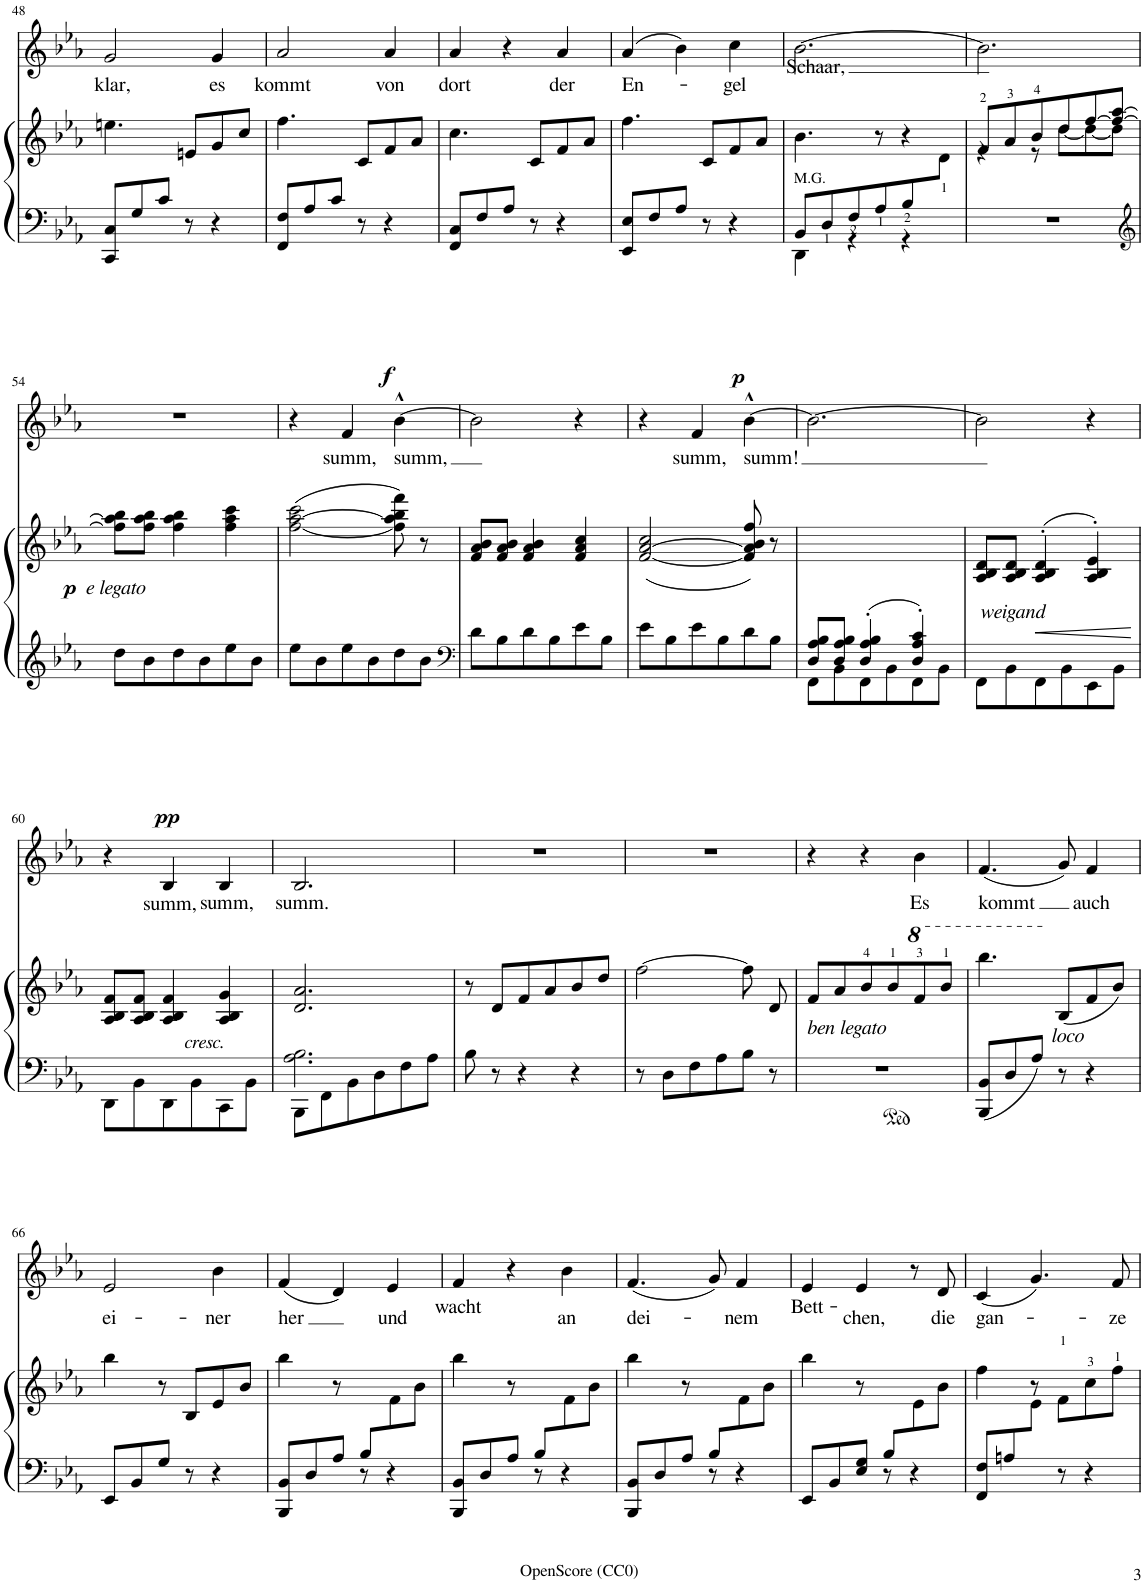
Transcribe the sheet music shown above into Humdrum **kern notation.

**kern	**kern	**dynam	**kern	**text	**dynam
*part2	*part2	*part2	*part1	*part1	*part1
*staff3	*staff2	*staff2/3	*staff1	*staff1	*staff1
*I"Pianoforte	*	*	*I"Singstimme Voice	*	*
*I'Pno	*	*	*	*	*
!!LO:PB:g=z
*clefF4	*clefG2	*	*clefG2	*	*
*k[b-e-a-]	*k[b-e-a-]	*	*k[b-e-a-]	*	*
*M3/4	*M3/4	*	*M3/4	*	*
=48	=48	=48	=48	=48	=48
*	*^	*	*	*	*
!	!	!	!	!	!LO:LY:b	!
8CC/ 8C/L	4.een\	4.ryy	.	2g/	klar,	.
8G/	.	.	.	.	.	.
8c/J	.	.	.	.	.	.
4.ryy	8r	8en/L	.	.	.	.
!	!	!	!	!	!LO:LY:b	!
.	4r	8g/	.	4g/	es	.
.	.	8cc/J	.	.	.	.
=49	=49	=49	=49	=49	=49	=49
!	!	!	!	!	!LO:LY:b	!
8FF/ 8F/L	4.ff\	4.ryy	.	2a-/	kommt	.
8A-/	.	.	.	.	.	.
8c/J	.	.	.	.	.	.
4.ryy	8r	8c/L	.	.	.	.
!	!	!	!	!	!LO:LY:b	!
.	4r	8f/	.	4a-/	von	.
.	.	8a-/J	.	.	.	.
=50	=50	=50	=50	=50	=50	=50
!	!	!	!	!	!LO:LY:b	!
8FF/ 8C/L	4.cc\	4.ryy	.	4a-/	dort	.
8F/	.	.	.	.	.	.
8A-/J	.	.	.	4r	.	.
4.ryy	8r	8c/L	.	.	.	.
!	!	!	!	!	!LO:LY:b	!
.	4r	8f/	.	4a-/	der	.
.	.	8a-/J	.	.	.	.
=51	=51	=51	=51	=51	=51	=51
!	!	!	!	!	!LO:LY:b	!
8EE-/ 8E-/L	4.ff\	4.ryy	.	(4a-/	En-	.
8F/	.	.	.	.	.	.
8A-/J	.	.	.	4b-\)	.	.
4.ryy	8r	8c/L	.	.	.	.
!	!	!	!	!	!LO:LY:b	!
.	4r	8f/	.	4cc\	-gel	.
.	.	8a-/J	.	.	.	.
=52	=52	=52	=52	=52	=52	=52
*^	*	*	*	*	*	*
!LO:TX:a:t=M.G.	!	!	!	!	!	!	!
!	!	!	!	!	!	!LO:LY:b	!
8BB-/L	4DD\	4.b-\	8ryy	.	[2.b-\	Schaar,	.
*	*	*v	*v	*	*	*	*
8D/	.	.	.	.	.	.
8F/	4r	.	.	.	.	.
8A-/	.	8r	.	.	.	.
8B-/	4r	4r	.	.	.	.
*	*	*^	*	*	*	*
8ryy	.	.	8d\J	.	.	.	.
*v	*v	*	*	*	*	*	*
=53	=53	=53	=53	=53	=53	=53
2.r	8f/L	4r	.	2.b-\]	.	.
.	8a-/	.	.	.	.	.
.	8b-/	8r	.	.	.	.
.	[<8dd/	8dd\L	.	.	.	.
.	[8ff/	8dd\_	.	.	.	.
.	8ff/_ [8aa-/J	8dd\J]	.	.	.	.
*	*v	*v	*	*	*	*
!!LO:LB:g=z
=54	=54	=54	=54	=54	=54
*clefG2	*	*	*	*	*
*	*^	*	*	*	*
!	!	!	!LO:DY:b	!	!	!
!	!	!	!LO:DY:n=1:b	!	!	!
*	*v	*v	*	*	*	*
8dd\L	8ff\] 8aa-\] 8bb-\L	p other-dynamics	2.r	.	.
8b-\	8ff\ 8aa-\ 8bb-\J	.	.	.	.
8dd\	4ff\ 4aa-\ 4bb-\	.	.	.	.
8b-\	.	.	.	.	.
8ee-\	4ff\ 4aa-\ 4ccc\	.	.	.	.
8b-\J	.	.	.	.	.
=55	=55	=55	=55	=55	=55
8ee-\L	(>[2ff\ [2aa-\ 2ccc\	.	4r	.	.
8b-\	.	.	.	.	.
!	!	!	!	!LO:LY:b	!
8ee-\	.	.	4f/	summ,	.
8b-\	.	.	.	.	.
!	!	!	!	!LO:LY:b	!LO:DY:a
8dd\	8ff\] 8aa-\] 8bb-\ 8fff\)	.	[4b-^^\	summ,	f
8b-\J	8r	.	.	.	.
=56	=56	=56	=56	=56	=56
*clefF4	*	*	*	*	*
8d\L	8f/ 8a-/ 8b-/L	.	2b-\]	.	.
8B-\	8f/ 8a-/ 8b-/J	.	.	.	.
8d\	4f/ 4a-/ 4b-/	.	.	.	.
8B-\	.	.	.	.	.
8e-\	4f/ 4a-/ 4cc/	.	4r	.	.
8B-\J	.	.	.	.	.
=57	=57	=57	=57	=57	=57
8e-\L	([2f/ [2a-/ 2cc/	.	4r	.	.
8B-\	.	.	.	.	.
!	!	!	!	!LO:LY:b	!
8e-\	.	.	4f/	summ,	.
8B-\	.	.	.	.	.
!	!	!	!	!LO:LY:b	!LO:DY:a
8d\	8f/] 8a-/] 8b-/ 8ff/)	.	[4b-^^\	summ!	p
8B-\J	8r	.	.	.	.
=58	=58	=58	=58	=58	=58
*^	*	*	*	*	*
8D/ 8A-/ 8B-/L	8FF\L	2.ryy	.	2.b-\_	.	.
8D/ 8A-/ 8B-/J	8BB-\	.	.	.	.	.
4D/'> 4A-/'> 4B-/'>	8FF\	.	.	.	.	.
.	8BB-\	.	.	.	.	.
4D/'> 4A-/'> 4c/'>	8FF\	.	.	.	.	.
.	8BB-\J	.	.	.	.	.
=59	=59	=59	=59	=59	=59	=59
!	!	!LO:TX:b:i:t=weigand	!	!	!	!
*v	*v	*	*	*	*	*
8FF\L	8A-/ 8B-/ 8d/L	.	2b-\]	.	.
8BB-\	8A-/ 8B-/ 8d/J	.	.	.	.
!	!	!LO:HP:b	!	!	!
8FF\	(>4A-/'> 4B-/'> 4d/'>	<	.	.	.
8BB-\	.	.	.	.	.
8EE-\	4A-/'> 4B-/'> 4e-/'>)	.	4r	.	.
8BB-\J	.	.	.	.	.
.	.	[	.	.	.
!!LO:LB:g=z
=60	=60	=60	=60	=60	=60
8DD\L	8A-/ 8B-/ 8f/L	.	4r	.	.
8BB-\	8A-/ 8B-/ 8f/J	.	.	.	.
!	!LO:TX:b:i:t=cresc.	!	!	!	!
!	!	!	!	!LO:LY:b	!LO:DY:a
8DD\	4A-/ 4B-/ 4f/	.	4B-/	summ,	pp
8BB-\	.	.	.	.	.
!	!	!	!	!LO:LY:b	!
8CC\	4A-/ 4B-/ 4g/	.	4B-/	summ,	.
8BB-\J	.	.	.	.	.
=61	=61	=61	=61	=61	=61
*^	*	*	*	*	*
!	!	!	!	!	!LO:LY:b	!
2.A-\ 2.B-\	8BBB-\L	2.d/ 2.a-/	.	2.B-/	summ.	.
.	8FF\	.	.	.	.	.
.	8BB-\	.	.	.	.	.
.	8D\	.	.	.	.	.
.	8F\	.	.	.	.	.
.	8A-\J	.	.	.	.	.
*v	*v	*	*	*	*	*
=62	=62	=62	=62	=62	=62
8B-\	8r	.	2.r	.	.
8r	8d/L	.	.	.	.
4r	8f/	.	.	.	.
.	8a-/	.	.	.	.
4r	8b-/	.	.	.	.
.	8dd/J	.	.	.	.
=63	=63	=63	=63	=63	=63
8r	[2ff\	.	2.r	.	.
8D\L	.	.	.	.	.
8F\	.	.	.	.	.
8A-\	.	.	.	.	.
8B-\J	8ff\]	.	.	.	.
8r	8d/	.	.	.	.
=64	=64	=64	=64	=64	=64
*^	*	*	*	*	*
!	!	!LO:TX:b:i:t=ben legato	!	!	!	!
2.r	4.ryy	8f/L	.	4r	.	.
.	.	8a-/	.	.	.	.
.	.	8b-/	.	4r	.	.
.	4.ryy	8b-/	.	.	.	.
*	*	*8va	*	*	*	*
!	!	!	!	!	!LO:LY:b	!
.	.	8ff/	.	4b-\	Es	.
.	.	8bb-/J	.	.	.	.
*v	*v	*	*	*	*	*
=65	=65	=65	=65	=65	=65
!	!	!	!	!LO:LY:b	!
8BBB-/ 8BB-/L	4.bbb-\	.	(4.f/	kommt	.
8D/	.	.	.	.	.
8A-/J	.	.	.	.	.
*	*X8va	*	*	*	*
!	!LO:TX:b:i:t=loco	!	!	!	!
8r	(8B-/L	.	8g/)	.	.
!	!	!	!	!LO:LY:b	!
4r	8f/	.	4f/	auch	.
.	8b-/J)	.	.	.	.
!!LO:LB:g=z
=66	=66	=66	=66	=66	=66
*	*^	*	*	*	*
!	!	!	!	!	!LO:LY:b	!
8EE-/L	4bb-\	4.ryy	.	2e-/	ei-	.
8BB-/	.	.	.	.	.	.
8G/J	8r	.	.	.	.	.
4.ryy	8r	8B-/L	.	.	.	.
!	!	!	!	!	!LO:LY:b	!
.	4r	8e-/	.	4b-\	-ner	.
.	.	8b-/J	.	.	.	.
=67	=67	=67	=67	=67	=67	=67
!	!	!	!	!	!LO:LY:b	!
8BBB-/ 8BB-/L	4bb-\	2ryy	.	(4f/	her	.
8D/	.	.	.	.	.	.
8A-/J	8r	.	.	4d/)	.	.
8B-/L	8r	.	.	.	.	.
!	!	!	!	!	!LO:LY:b	!
4ryy	4r	8f\	.	4e-/	und	.
.	.	8b-\J	.	.	.	.
=68	=68	=68	=68	=68	=68	=68
!	!	!	!	!	!LO:LY:b	!
8BBB-/ 8BB-/L	4bb-\	2ryy	.	4f/	wacht	.
8D/	.	.	.	.	.	.
8A-/J	8r	.	.	4r	.	.
8B-/L	8r	.	.	.	.	.
!	!	!	!	!	!LO:LY:b	!
4ryy	4r	8f\	.	4b-\	an	.
.	.	8b-\J	.	.	.	.
=69	=69	=69	=69	=69	=69	=69
!	!	!	!	!	!LO:LY:b	!
8BBB-/ 8BB-/L	4bb-\	2ryy	.	(4.f/	dei-	.
8D/	.	.	.	.	.	.
8A-/J	8r	.	.	.	.	.
8B-/L	8r	.	.	8g/)	.	.
!	!	!	!	!	!LO:LY:b	!
4ryy	4r	8f\	.	4f/	-nem	.
.	.	8b-\J	.	.	.	.
=70	=70	=70	=70	=70	=70	=70
!	!	!	!	!	!LO:LY:b	!
8EE-/L	4bb-\	2ryy	.	4e-/	Bett-	.
8BB-/	.	.	.	.	.	.
!	!	!	!	!	!LO:LY:b	!
8E-/ 8G/J	8r	.	.	4e-/	-chen,	.
8B-/L	8r	.	.	.	.	.
4ryy	4r	8e-\	.	8r	.	.
!	!	!	!	!	!LO:LY:b	!
.	.	8b-\J	.	8d/	die	.
=71	=71	=71	=71	=71	=71	=71
!	!	!	!	!	!LO:LY:b	!
8FF/ 8F/L	4ff\	4ryy	.	(4c/	gan-	.
8An/	.	.	.	.	.	.
2ryy	8r	8e-\J	.	4.g/)	.	.
.	8r	8f>\L	.	.	.	.
.	4r	8cc>\	.	.	.	.
!	!	!	!	!	!LO:LY:b	!
.	.	8ff>\J	.	8f/	-ze	.
*	*v	*v	*	*	*	*
=	=	=	=	=	=
*-	*-	*-	*-	*-	*-
